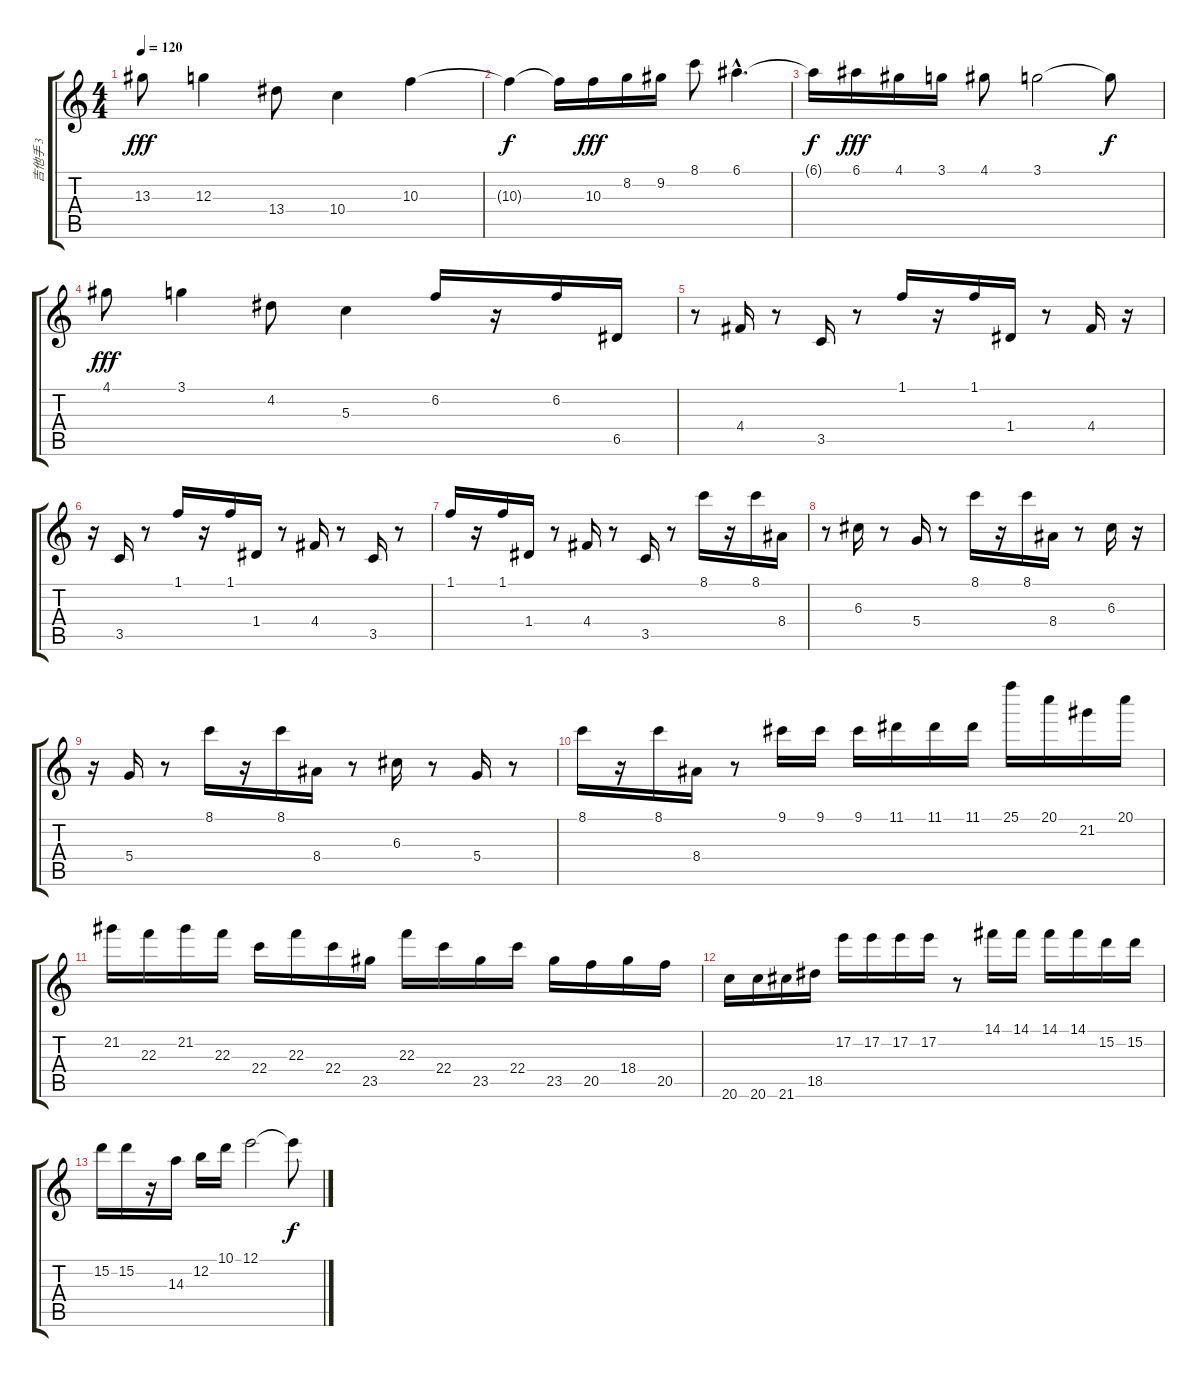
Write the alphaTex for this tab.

\track ("吉他手 3" "吉他手 3") {instrument overdrivenguitar}
\staff {score tabs}
\tuning (E4 B3 G3 D3 A2 E2) {hide}
\ts (4 4)
\tempo 120
\clef g2
\ks c
13.3.8{dy fff} 12.3.4 13.4.8 10.4.4 10.3.4 |
10.3{t}.4{dy f} 10.3{t}.16 10.3.16{dy fff} 8.2.16 9.2.16 8.1.8 6.1{hac}.4{d} |
6.1{t}.16{dy f} 6.1.16{dy fff} 4.1.16 3.1.16 4.1.8 3.1.2 3.1{t}.8{dy f} |
4.1.8{dy fff} 3.1.4 4.2.8 5.3.4 6.2.16 r.16 6.2.16 6.5.16 |
r.8 4.4.16 r.8 3.5.16 r.8 1.1.16 r.16 1.1.16 1.4.16 r.8 4.4.16 r.16 |
r.16 3.5.16 r.8 1.1.16 r.16 1.1.16 1.4.16 r.8 4.4.16 r.8 3.5.16 r.8 |
1.1.16 r.16 1.1.16 1.4.16 r.8 4.4.16 r.8 3.5.16 r.8 8.1.16 r.16 8.1.16 8.4.16 |
r.8 6.3.16 r.8 5.4.16 r.8 8.1.16 r.16 8.1.16 8.4.16 r.8 6.3.16 r.16 |
r.16 5.4.16 r.8 8.1.16 r.16 8.1.16 8.4.16 r.8 6.3.16 r.8 5.4.16 r.8 |
8.1.16 r.16 8.1.16 8.4.16 r.8 9.1.16 9.1.16 9.1.16 11.1.16 11.1.16 11.1.16 25.1.16 20.1.16 21.2.16 20.1.16 |
21.2.16 22.3.16 21.2.16 22.3.16 22.4.16 22.3.16 22.4.16 23.5.16 22.3.16 22.4.16 23.5.16 22.4.16 23.5.16 20.5.16 18.4.16 20.5.16 |
20.6.16 20.6.16 21.6.16 18.5.16 17.2.16 17.2.16 17.2.16 17.2.16 r.8 14.1.16 14.1.16 14.1.16 14.1.16 15.2.16 15.2.16 |
15.2.16 15.2.16 r.16 14.3.16 12.2.16 10.1.16 12.1.2 12.1{t}.8{dy f}
